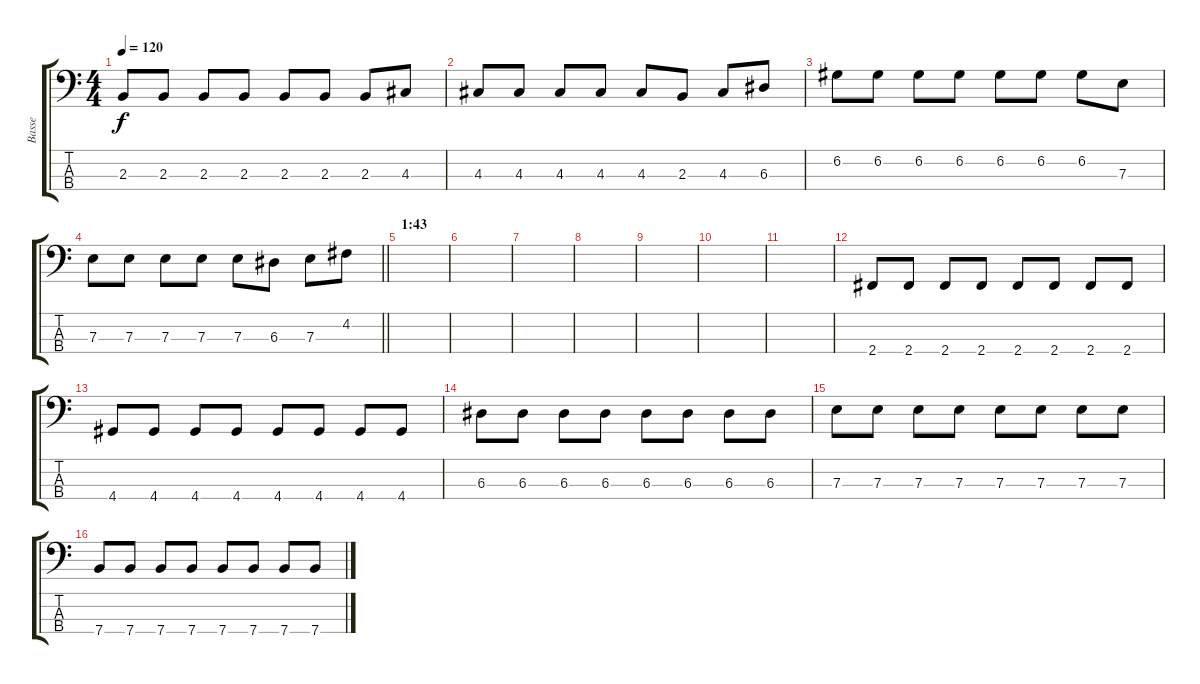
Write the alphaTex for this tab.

\track ("Basse " "Basse ") {instrument electricbassfinger}
\staff {score tabs}
\tuning (G2 D2 A1 E1) {hide}
\ts (4 4)
\tempo 120
\clef f4
\ks c
2.3.8{dy f} 2.3.8 2.3.8 2.3.8 2.3.8 2.3.8 2.3.8 4.3.8 |
4.3.8 4.3.8 4.3.8 4.3.8 4.3.8 2.3.8 4.3.8 6.3.8 |
6.2.8 6.2.8 6.2.8 6.2.8 6.2.8 6.2.8 6.2.8 7.3.8 |
\barLineRight lightlight
7.3.8 7.3.8 7.3.8 7.3.8 7.3.8 6.3.8 7.3.8 4.2.8 |
\section ("" "1:43")
|
|
|
|
|
|
|
2.4.8{volume 2} 2.4.8{volume 7} 2.4.8 2.4.8 2.4.8 2.4.8 2.4.8 2.4.8 |
4.4.8 4.4.8 4.4.8 4.4.8 4.4.8 4.4.8 4.4.8 4.4.8 |
6.3.8 6.3.8 6.3.8 6.3.8 6.3.8 6.3.8 6.3.8 6.3.8 |
7.3.8 7.3.8 7.3.8 7.3.8 7.3.8 7.3.8 7.3.8 7.3.8 |
7.4.8 7.4.8 7.4.8{volume 7} 7.4.8{volume 14} 7.4.8 7.4.8 7.4.8 7.4.8
